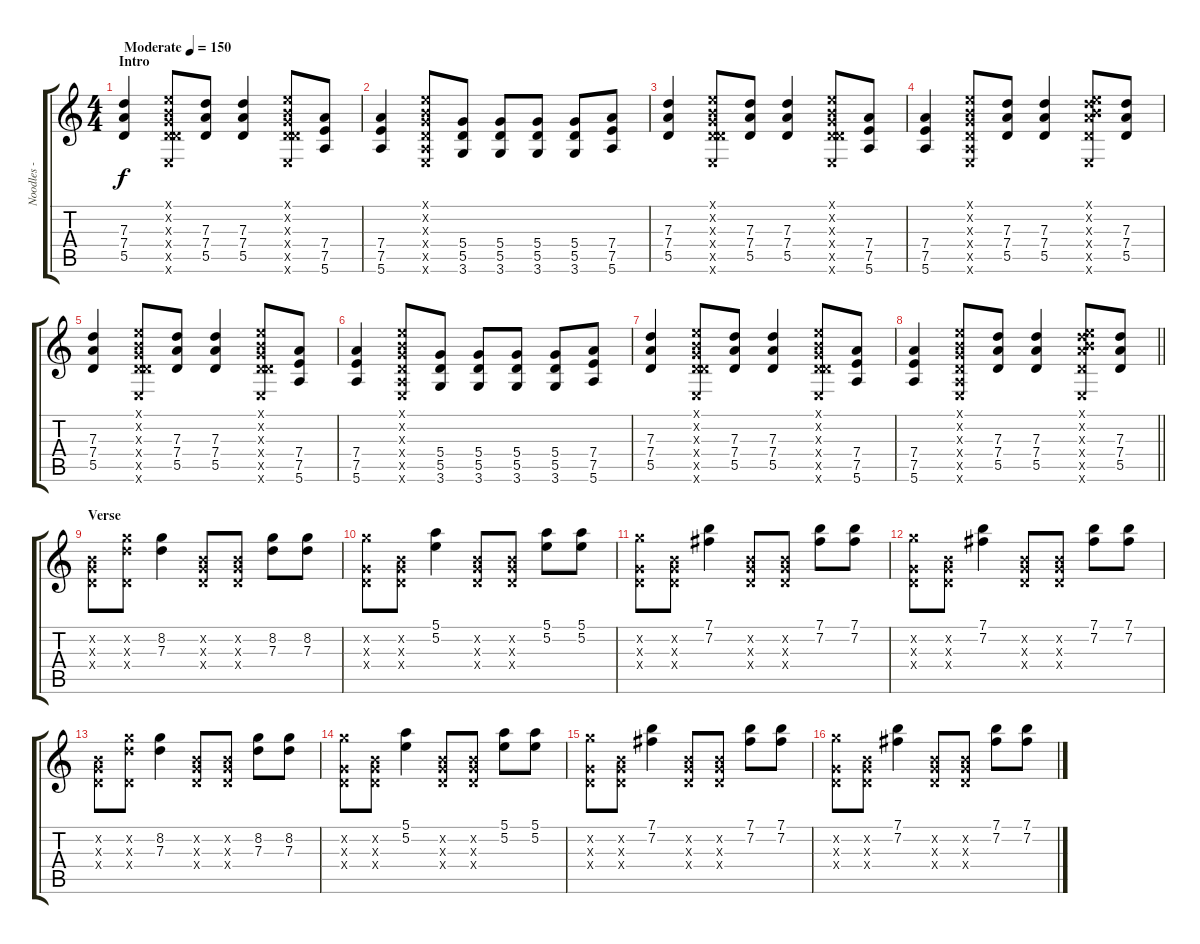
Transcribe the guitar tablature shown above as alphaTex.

\track ("Noodles - Guitar" "Noodles - ") {instrument distortionguitar}
\staff {score tabs}
\tuning (E4 B3 G3 D3 A2 E2) {hide}
\ts (4 4)
\section ("" "Intro")
\tempo (150 "Moderate")
\clef g2
\ks c
(7.3 7.4 5.5).4{dy f instrument distortionguitar} (0.1{x} 0.2{x} 0.3{x} 0.4{x} 5.5{x} 0.6{x}).8 (7.3 7.4 5.5).8 (7.3 7.4 5.5).4 (0.1{x} 0.2{x} 0.3{x} 0.4{x} 5.5{x} 0.6{x}).8 (7.4 7.5 5.6).8 |
(7.4 7.5 5.6).4 (0.1{x} 0.2{x} 0.3{x} 0.4{x} 0.5{x} 0.6{x}).8 (5.4 5.5 3.6).8 (5.4 5.5 3.6).8 (5.4 5.5 3.6).8 (5.4 5.5 3.6).8 (7.4 7.5 5.6).8 |
(7.3 7.4 5.5).4 (0.1{x} 0.2{x} 0.3{x} 0.4{x} 5.5{x} 0.6{x}).8 (7.3 7.4 5.5).8 (7.3 7.4 5.5).4 (0.1{x} 0.2{x} 0.3{x} 0.4{x} 5.5{x} 0.6{x}).8 (7.4 7.5 5.6).8 |
(7.4 7.5 5.6).4 (0.1{x} 0.2{x} 0.3{x} 0.4{x} 0.5{x} 0.6{x}).8 (7.3 7.4 5.5).8 (7.3 7.4 5.5).4 (0.1{x} 0.2{x} 7.3{x} 7.4{x} 5.5{x} 0.6{x}).8 (7.3 7.4 5.5).8 |
(7.3 7.4 5.5).4 (0.1{x} 0.2{x} 0.3{x} 0.4{x} 5.5{x} 0.6{x}).8 (7.3 7.4 5.5).8 (7.3 7.4 5.5).4 (0.1{x} 0.2{x} 0.3{x} 0.4{x} 5.5{x} 0.6{x}).8 (7.4 7.5 5.6).8 |
(7.4 7.5 5.6).4 (0.1{x} 0.2{x} 0.3{x} 0.4{x} 0.5{x} 0.6{x}).8 (5.4 5.5 3.6).8 (5.4 5.5 3.6).8 (5.4 5.5 3.6).8 (5.4 5.5 3.6).8 (7.4 7.5 5.6).8 |
(7.3 7.4 5.5).4 (0.1{x} 0.2{x} 0.3{x} 0.4{x} 5.5{x} 0.6{x}).8 (7.3 7.4 5.5).8 (7.3 7.4 5.5).4 (0.1{x} 0.2{x} 0.3{x} 0.4{x} 5.5{x} 0.6{x}).8 (7.4 7.5 5.6).8 |
\barLineRight lightlight
(7.4 7.5 5.6).4 (0.1{x} 0.2{x} 0.3{x} 0.4{x} 0.5{x} 0.6{x}).8 (7.3 7.4 5.5).8 (7.3 7.4 5.5).4 (0.1{x} 0.2{x} 7.3{x} 7.4{x} 5.5{x} 0.6{x}).8 (7.3 7.4 5.5).8 |
\section ("" "Verse")
(0.2{x} 0.3{x} 0.4{x}).8{volume 8 balance 3} (8.2{x} 7.3{x} 0.4{x}).8 (8.2 7.3).4 (0.2{x} 0.3{x} 0.4{x}).8 (0.2{x} 0.3{x} 0.4{x}).8 (8.2 7.3).8 (8.2 7.3).8 |
(8.2{x} 0.3{x} 0.4{x}).8 (0.2{x} 0.3{x} 0.4{x}).8 (5.1 5.2).4 (0.2{x} 0.3{x} 0.4{x}).8 (0.2{x} 0.3{x} 0.4{x}).8 (5.1 5.2).8 (5.1 5.2).8 |
(8.2{x} 0.3{x} 0.4{x}).8 (0.2{x} 0.3{x} 0.4{x}).8 (7.1 7.2).4 (0.2{x} 0.3{x} 0.4{x}).8 (0.2{x} 0.3{x} 0.4{x}).8 (7.1 7.2).8 (7.1 7.2).8 |
(8.2{x} 0.3{x} 0.4{x}).8 (0.2{x} 0.3{x} 0.4{x}).8 (7.1 7.2).4 (0.2{x} 0.3{x} 0.4{x}).8 (0.2{x} 0.3{x} 0.4{x}).8 (7.1 7.2).8 (7.1 7.2).8 |
(0.2{x} 0.3{x} 0.4{x}).8 (8.2{x} 7.3{x} 0.4{x}).8 (8.2 7.3).4 (0.2{x} 0.3{x} 0.4{x}).8 (0.2{x} 0.3{x} 0.4{x}).8 (8.2 7.3).8 (8.2 7.3).8 |
(8.2{x} 0.3{x} 0.4{x}).8 (0.2{x} 0.3{x} 0.4{x}).8 (5.1 5.2).4 (0.2{x} 0.3{x} 0.4{x}).8 (0.2{x} 0.3{x} 0.4{x}).8 (5.1 5.2).8 (5.1 5.2).8 |
(8.2{x} 0.3{x} 0.4{x}).8 (0.2{x} 0.3{x} 0.4{x}).8 (7.1 7.2).4 (0.2{x} 0.3{x} 0.4{x}).8 (0.2{x} 0.3{x} 0.4{x}).8 (7.1 7.2).8 (7.1 7.2).8 |
(8.2{x} 0.3{x} 0.4{x}).8 (0.2{x} 0.3{x} 0.4{x}).8 (7.1 7.2).4 (0.2{x} 0.3{x} 0.4{x}).8 (0.2{x} 0.3{x} 0.4{x}).8 (7.1 7.2).8 (7.1 7.2).8
